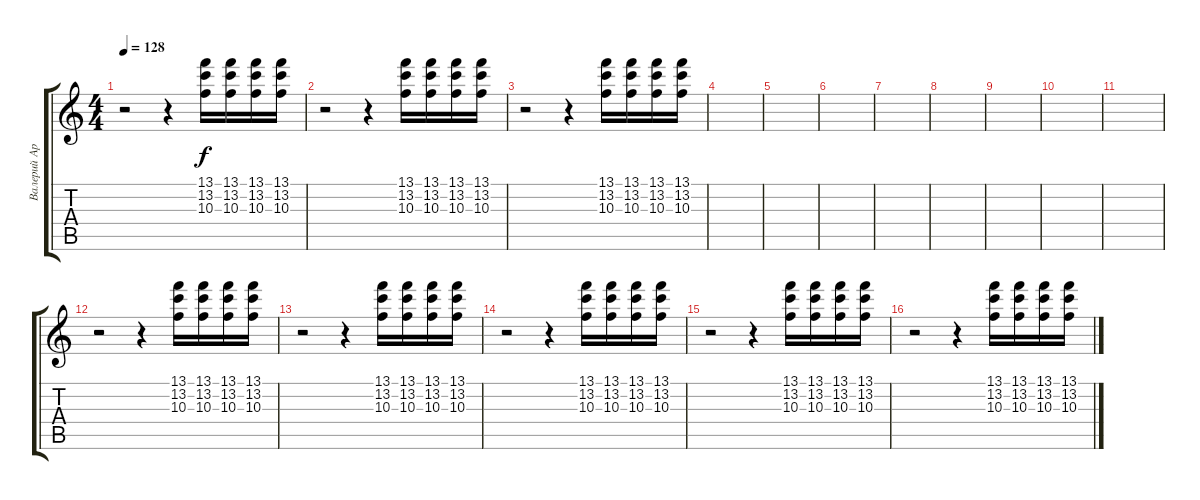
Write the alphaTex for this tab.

\track ("Валерий Аркадин (гитара запись)" "Валерий Ар") {instrument distortionguitar}
\staff {score tabs}
\tuning (E4 B3 G3 D3 A2 E2) {hide}
\ts (4 4)
\tempo 128
\clef g2
\ks c
r.2{dy f} r.4 (13.1 13.2 10.3).16 (13.1 13.2 10.3).16 (13.1 13.2 10.3).16 (13.1 13.2 10.3).16 |
r.2 r.4 (13.1 13.2 10.3).16 (13.1 13.2 10.3).16 (13.1 13.2 10.3).16 (13.1 13.2 10.3).16 |
r.2 r.4 (13.1 13.2 10.3).16 (13.1 13.2 10.3).16 (13.1 13.2 10.3).16 (13.1 13.2 10.3).16 |
|
|
|
|
|
|
|
|
r.2 r.4 (13.1 13.2 10.3).16 (13.1 13.2 10.3).16 (13.1 13.2 10.3).16 (13.1 13.2 10.3).16 |
r.2 r.4 (13.1 13.2 10.3).16 (13.1 13.2 10.3).16 (13.1 13.2 10.3).16 (13.1 13.2 10.3).16 |
r.2 r.4 (13.1 13.2 10.3).16 (13.1 13.2 10.3).16 (13.1 13.2 10.3).16 (13.1 13.2 10.3).16 |
r.2 r.4 (13.1 13.2 10.3).16 (13.1 13.2 10.3).16 (13.1 13.2 10.3).16 (13.1 13.2 10.3).16 |
r.2 r.4 (13.1 13.2 10.3).16 (13.1 13.2 10.3).16 (13.1 13.2 10.3).16 (13.1 13.2 10.3).16
